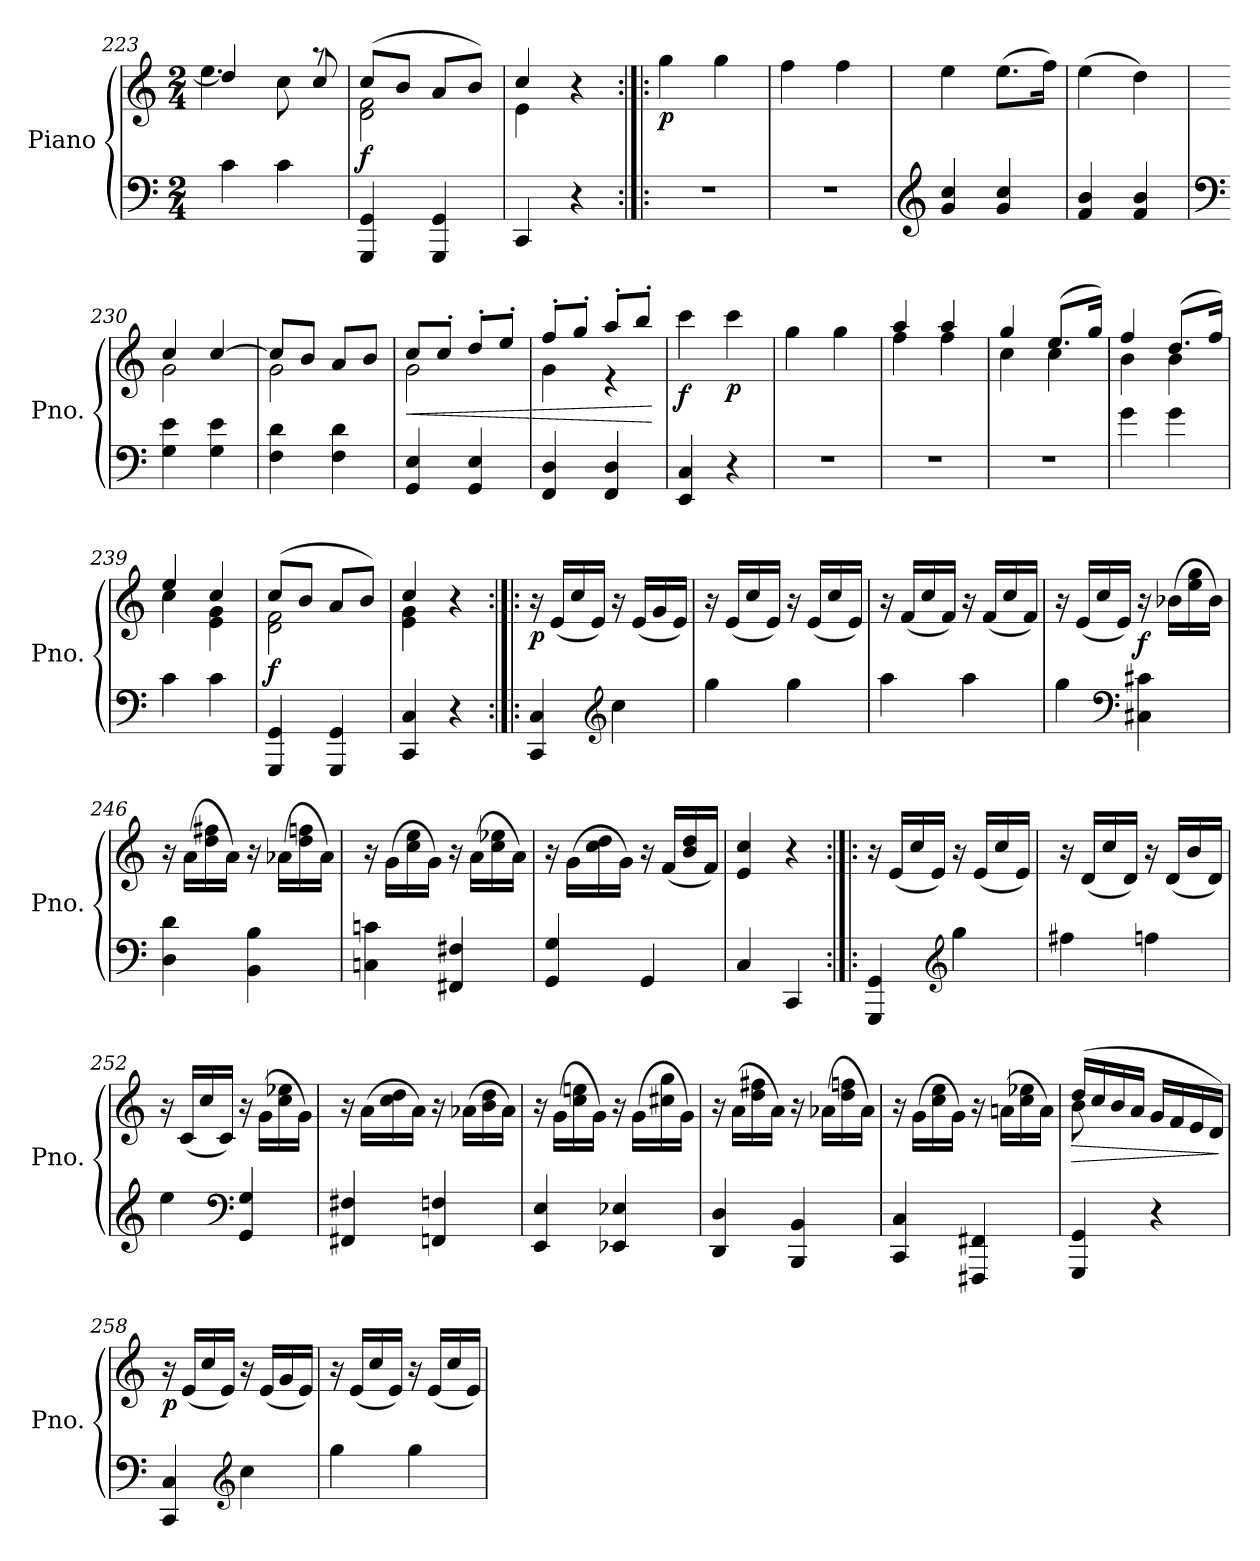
**kern	**kern	**dynam
*part1	*part1	*part1
*staff2	*staff1	*staff1/2
*I"Piano	*	*
*I'Pno.	*	*
*clefF4	*clefG2	*
*k[]	*k[]	*
*M2/4	*M2/4	*
=223	=223	=223
*	*^	*
4c\	4dd/]	4.ee\	.
4c\	8cc\	.	.
.	8r	8cc/	.
=224	=224	=224	=224
!	!	!	!LO:DY:b
4GGG/ 4GG/	(>8cc/L	2d\ 2f\	f
.	8b/J	.	.
4GGG/ 4GG/	8a/L	.	.
.	8b/J)	.	.
=225	=225	=225	=225
4CC/	4cc/	4e\	.
4r	4r	4ryy	.
=226:|!|:	=226:|!|:	=226:|!|:	=226:|!|:
!	!	!	!LO:DY:b
*	*v	*v	*
2r	4gg\	p
.	4gg\	.
=227	=227	=227
2r	4ff\	.
.	4ff\	.
=228	=228	=228
*clefG2	*	*
4g/ 4cc/	4ee\	.
4g/ 4cc/	(>8.ee\L	.
.	16ff\Jk)	.
=229	=229	=229
4f/ 4b/	(>4ee\	.
4f/ 4b/	4dd\)	.
=230	=230	=230
*clefF4	*	*
*	*^	*
4G\ 4e\	4cc/	2g\	.
4G\ 4e\	[4cc/	.	.
!!LO:LB:g=z	!!
=231	=231	=231	=231
4F\ 4d\	8cc/L]	2g\	.
.	8b/J	.	.
4F\ 4d\	8a/L	.	.
.	8b/J	.	.
=232	=232	=232	=232
!	!	!	!LO:HP:b
4GG/ 4E/	8cc/L	2g\	<
.	8cc'/J	.	.
4GG/ 4E/	8dd'/L	.	.
.	8ee'/J	.	.
=233	=233	=233	=233
4FF/ 4D/	8ff'/L	4g\	.
.	8gg'/J	.	.
4FF/ 4D/	8aa'/L	4r	.
.	8bb'/J	.	.
*	*v	*v	*
.	.	[
=234	=234	=234
!	!	!LO:DY:b
4EE/ 4C/	4ccc\	f
!	!	!LO:DY:b
4r	4ccc\	p
=235	=235	=235
2r	4gg\	.
.	4gg\	.
=236	=236	=236
*	*^	*
2r	4aa/	4ff\	.
.	4aa/	4ff\	.
=237	=237	=237	=237
2r	4gg/	4cc\	.
.	(>8.ee/L	4cc\	.
.	16gg/Jk)	.	.
=238	=238	=238	=238
4g\	4ff/	4b\	.
4g\	(>8.dd/L	4b\	.
.	16ff/Jk)	.	.
=239	=239	=239	=239
4c\	4ee/	4cc\	.
4c\	4cc/	4e\ 4g\	.
=240	=240	=240	=240
!	!	!	!LO:DY:b
4GGG/ 4GG/	(>8cc/L	2d\ 2f\	f
.	8b/J	.	.
4GGG/ 4GG/	8a/L	.	.
.	8b/J)	.	.
=241	=241	=241	=241
4CC/ 4C/	4cc/	4e\ 4g\	.
4r	4r	4ryy	.
!!LO:LB:g=z
=242:|!|:	=242:|!|:	=242:|!|:	=242:|!|:
!	!LO:TX:a:t=VAR. X.	!	!
!	!	!	!LO:DY:b
*	*v	*v	*
4CC/ 4C/	16r	p
.	(<16e/LL	.
.	16cc/	.
.	16e/JJ)	.
*clefG2	*	*
4cc\	16r	.
.	(<16e/LL	.
.	16g/	.
.	16e/JJ)	.
=243	=243	=243
4gg\	16r	.
.	(<16e/LL	.
.	16cc/	.
.	16e/JJ)	.
4gg\	16r	.
.	(<16e/LL	.
.	16cc/	.
.	16e/JJ)	.
=244	=244	=244
4aa\	16r	.
.	(<16f/LL	.
.	16cc/	.
.	16f/JJ)	.
4aa\	16r	.
.	(<16f/LL	.
.	16cc/	.
.	16f/JJ)	.
=245	=245	=245
4gg\	16r	.
.	(<16e/LL	.
.	16cc/	.
.	16e/JJ)	.
*clefF4	*	*
!	!	!LO:DY:b
4C#X\ 4c#X\	16r	f
.	(>16b-X\LL	.
.	16ee\ 16gg\	.
.	16b-\JJ)	.
=246	=246	=246
4D\ 4d\	16r	.
.	(>16a\LL	.
.	16dd\ 16ff#X\	.
.	16a\JJ)	.
4BB\ 4B\	16r	.
.	(>16a-X\LL	.
.	16dd\ 16ffn\	.
.	16a-\JJ)	.
!!LO:LB:g=z
=247	=247	=247
4Cn\ 4cn\	16r	.
.	(>16g\LL	.
.	16cc\ 16ee\	.
.	16g\JJ)	.
4FF#X/ 4F#X/	16r	.
.	(>16a\LL	.
.	16cc\ 16ee-X\	.
.	16a\JJ)	.
=248	=248	=248
4GG/ 4G/	16r	.
.	(>16g\LL	.
.	16cc\ 16dd\	.
.	16g\JJ)	.
4GG/	16r	.
.	(<16f/LL	.
.	16b/ 16dd/	.
.	16f/JJ)	.
=249	=249	=249
4C/	4e/ 4cc/	.
4CC/	4r	.
=250:|!|:	=250:|!|:	=250:|!|:
4GGG/ 4GG/	16r	.
.	(<16e/LL	.
.	16cc/	.
.	16e/JJ)	.
*clefG2	*	*
4gg\	16r	.
.	(<16e/LL	.
.	16cc/	.
.	16e/JJ)	.
=251	=251	=251
4ff#X\	16r	.
.	(<16d/LL	.
.	16cc/	.
.	16d/JJ)	.
4ffn\	16r	.
.	(<16d/LL	.
.	16b/	.
.	16d/JJ)	.
=252	=252	=252
4ee\	16r	.
.	(<16c/LL	.
.	16cc/	.
.	16c/JJ)	.
*clefF4	*	*
4GG/ 4G/	16r	.
.	(<16g\LL	.
.	16cc\ 16ee-X\	.
.	16g\JJ)	.
!!LO:LB:g=z
=253	=253	=253
4FF#X/ 4F#X/	16r	.
.	(<16a\LL	.
.	16cc\ 16dd\	.
.	16a\JJ)	.
4FFn/ 4Fn/	16r	.
.	(<16a-X\LL	.
.	16b\ 16dd\	.
.	16a-\JJ)	.
=254	=254	=254
4EE/ 4E/	16r	.
.	(<16g\LL	.
.	16cc\ 16een\	.
.	16g\JJ)	.
4EE-X/ 4E-X/	16r	.
.	(<16g\LL	.
.	16cc#X\ 16gg\	.
.	16g\JJ)	.
=255	=255	=255
4DD/ 4D/	16r	.
.	(<16a\LL	.
.	16dd\ 16ff#X\	.
.	16a\JJ)	.
4BBB/ 4BB/	16r	.
.	(<16a-X\LL	.
.	16dd\ 16ffn\	.
.	16a-\JJ)	.
=256	=256	=256
4CC/ 4C/	16r	.
.	(<16g\LL	.
.	16cc\ 16ee\	.
.	16g\JJ)	.
4FFF#X/ 4FF#X/	16r	.
.	(<16an\LL	.
.	16cc\ 16ee-X\	.
.	16a\JJ)	.
=257	=257	=257
!	!	!LO:HP:b
*	*^	*
4GGG/ 4GG/	(>16dd/LL	8b\	>
.	16cc/	.	.
.	16b/	4.ryy	.
.	16a/JJ	.	.
4r	16g/LL	.	.
.	16f/	.	.
.	16e/	.	.
.	16d/JJ)	.	.
*	*v	*v	*
.	.	]
!!LO:PB:g=z
=258	=258	=258
!	!	!LO:DY:b
4CC/ 4C/	16r	p
.	(<16e/LL	.
.	16cc/	.
.	16e/JJ)	.
*clefG2	*	*
4cc\	16r	.
.	(<16e/LL	.
.	16g/	.
.	16e/JJ)	.
=259	=259	=259
4gg\	16r	.
.	(<16e/LL	.
.	16cc/	.
.	16e/JJ)	.
4gg\	16r	.
.	(<16e/LL	.
.	16cc/	.
.	16e/JJ)	.
=	=	=
*-	*-	*-
